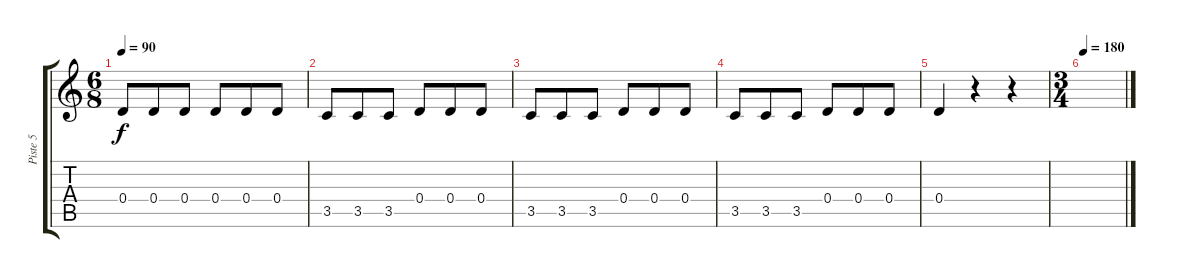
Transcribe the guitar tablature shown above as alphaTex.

\track ("Piste 5" "Piste 5") {instrument acousticguitarnylon}
\staff {score tabs}
\tuning (E4 B3 G3 D3 A2 E2) {hide}
\ts (6 8)
\tempo 90
\clef g2
\ks c
0.4.8{dy f} 0.4.8 0.4.8 0.4.8 0.4.8 0.4.8 |
3.5.8 3.5.8 3.5.8 0.4.8 0.4.8 0.4.8 |
3.5.8 3.5.8 3.5.8 0.4.8 0.4.8 0.4.8 |
3.5.8 3.5.8 3.5.8 0.4.8 0.4.8 0.4.8 |
0.4.4 r.4 r.4 |
\ts (3 4)
\tempo 180
